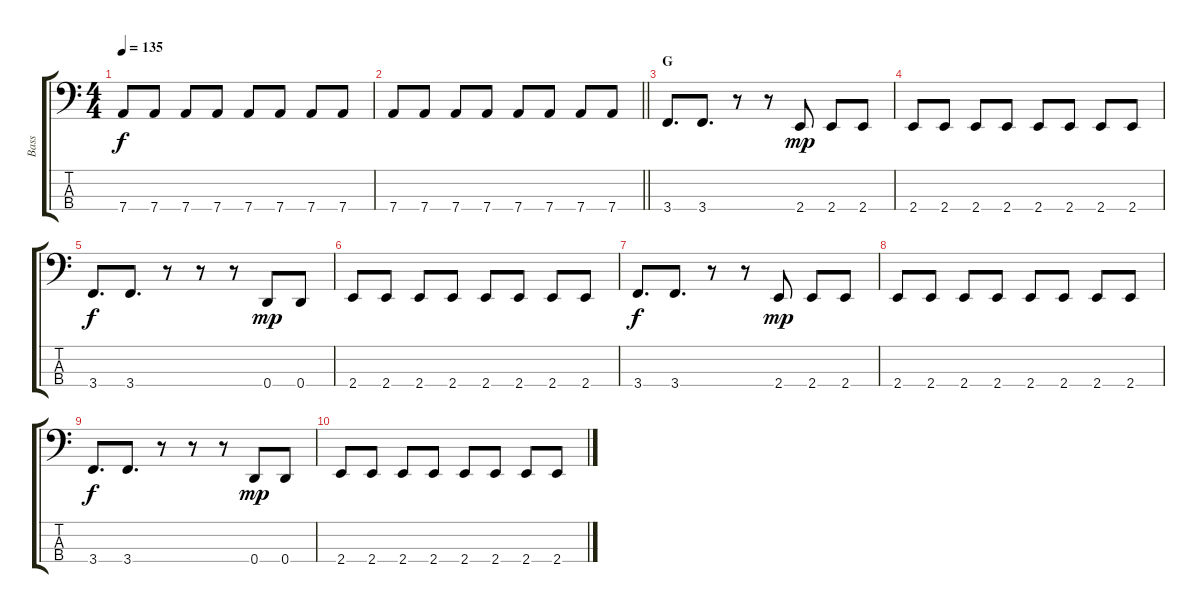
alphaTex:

\track ("Bass" "Bass") {instrument slapbass2}
\staff {score tabs}
\tuning (G2 D2 A1 D1) {hide}
\ts (4 4)
\tempo 135
\clef f4
\ks c
7.4.8{dy f} 7.4.8 7.4.8 7.4.8 7.4.8 7.4.8 7.4.8 7.4.8 |
\barLineRight lightlight
7.4.8 7.4.8 7.4.8 7.4.8 7.4.8 7.4.8 7.4.8 7.4.8 |
\section ("" "G")
3.4.8{d} 3.4.8{d} r.8 r.8 2.4.8{dy mp} 2.4.8 2.4.8 |
2.4.8 2.4.8 2.4.8 2.4.8 2.4.8 2.4.8 2.4.8 2.4.8 |
3.4.8{d dy f} 3.4.8{d} r.8 r.8 r.8 0.4.8{dy mp} 0.4.8 |
2.4.8 2.4.8 2.4.8 2.4.8 2.4.8 2.4.8 2.4.8 2.4.8 |
3.4.8{d dy f} 3.4.8{d} r.8 r.8 2.4.8{dy mp} 2.4.8 2.4.8 |
2.4.8 2.4.8 2.4.8 2.4.8 2.4.8 2.4.8 2.4.8 2.4.8 |
3.4.8{d dy f} 3.4.8{d} r.8 r.8 r.8 0.4.8{dy mp} 0.4.8 |
2.4.8 2.4.8 2.4.8 2.4.8 2.4.8 2.4.8 2.4.8 2.4.8
